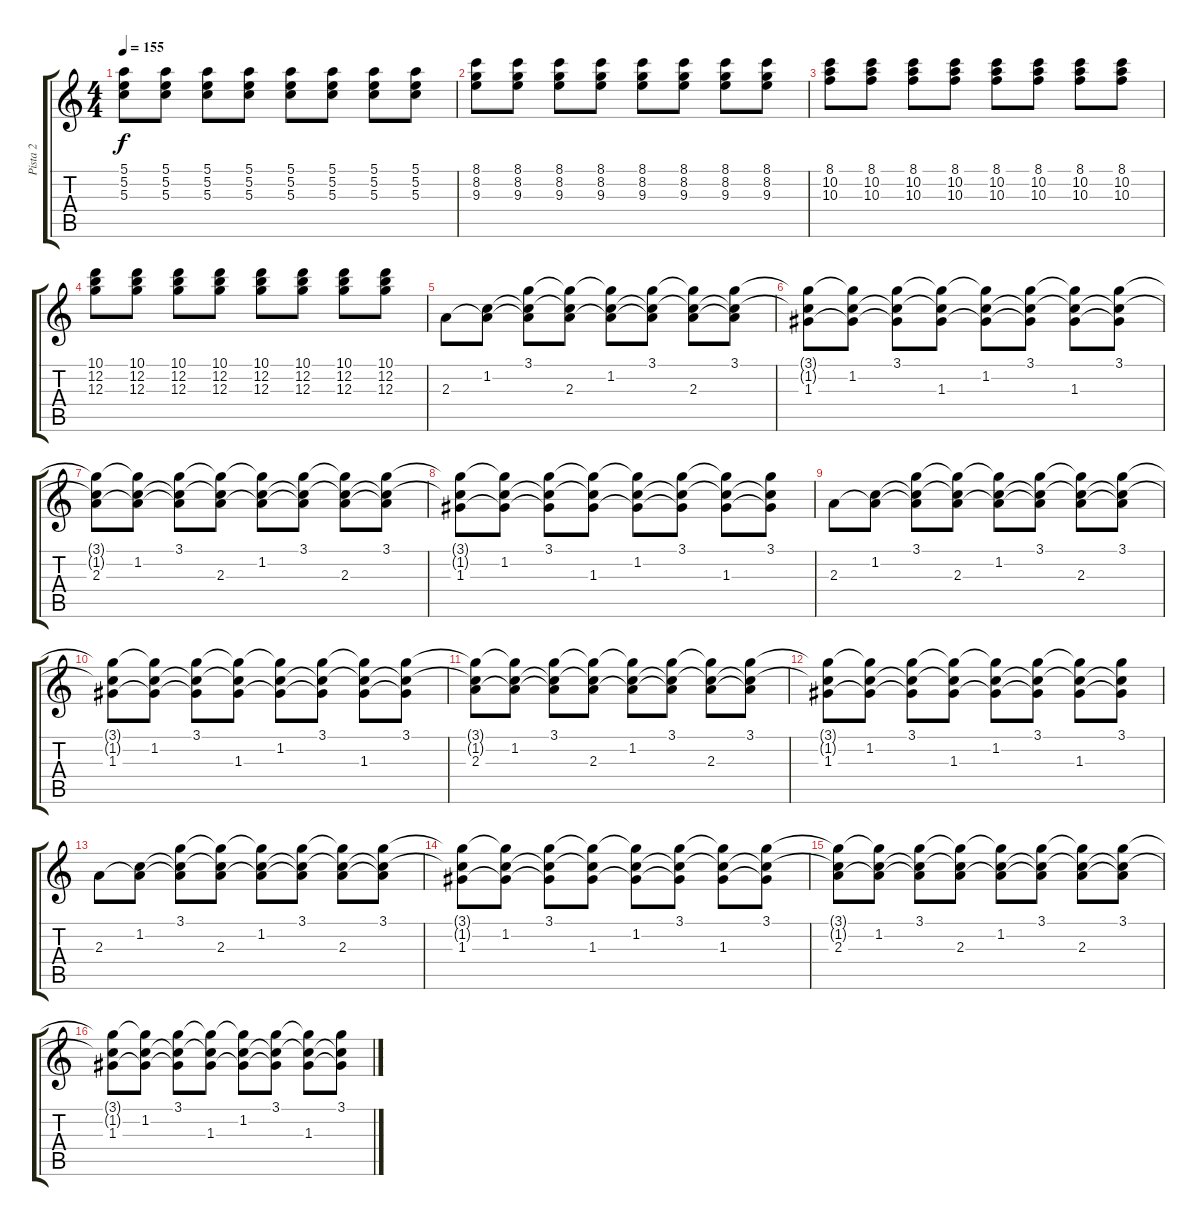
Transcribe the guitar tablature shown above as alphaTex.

\track ("Pista 2" "Pista 2") {instrument overdrivenguitar}
\staff {score tabs}
\tuning (E4 B3 G3 D3 A2 E2) {hide}
\ts (4 4)
\tempo 155
\clef g2
\ks c
(5.1 5.2 5.3).8{dy f instrument overdrivenguitar} (5.1 5.2 5.3).8 (5.1 5.2 5.3).8 (5.1 5.2 5.3).8 (5.1 5.2 5.3).8 (5.1 5.2 5.3).8 (5.1 5.2 5.3).8 (5.1 5.2 5.3).8 |
(8.1 8.2 9.3).8 (8.1 8.2 9.3).8 (8.1 8.2 9.3).8 (8.1 8.2 9.3).8 (8.1 8.2 9.3).8 (8.1 8.2 9.3).8 (8.1 8.2 9.3).8 (8.1 8.2 9.3).8 |
(8.1 10.2 10.3).8 (8.1 10.2 10.3).8 (8.1 10.2 10.3).8 (8.1 10.2 10.3).8 (8.1 10.2 10.3).8 (8.1 10.2 10.3).8 (8.1 10.2 10.3).8 (8.1 10.2 10.3).8 |
(10.1 12.2 12.3).8 (10.1 12.2 12.3).8 (10.1 12.2 12.3).8 (10.1 12.2 12.3).8 (10.1 12.2 12.3).8 (10.1 12.2 12.3).8 (10.1 12.2 12.3).8 (10.1 12.2 12.3).8 |
2.3.8 (1.2 2.3{t}).8 (3.1 1.2{t} 2.3{t}).8 (3.1{t} 1.2{t} 2.3).8 (3.1{t} 1.2 2.3{t}).8 (3.1 1.2{t} 2.3{t}).8 (3.1{t} 1.2{t} 2.3).8 (3.1 1.2{t} 2.3{t}).8 |
(3.1{t} 1.2{t} 1.3).8 (3.1{t} 1.2 1.3{t}).8 (3.1 1.2{t} 1.3{t}).8 (3.1{t} 1.2{t} 1.3).8 (3.1{t} 1.2 1.3{t}).8 (3.1 1.2{t} 1.3{t}).8 (3.1{t} 1.2{t} 1.3).8 (3.1 1.2{t} 1.3{t}).8 |
(3.1{t} 1.2{t} 2.3).8 (3.1{t} 1.2 2.3{t}).8 (3.1 1.2{t} 2.3{t}).8 (3.1{t} 1.2{t} 2.3).8 (3.1{t} 1.2 2.3{t}).8 (3.1 1.2{t} 2.3{t}).8 (3.1{t} 1.2{t} 2.3).8 (3.1 1.2{t} 2.3{t}).8 |
(3.1{t} 1.2{t} 1.3).8 (3.1{t} 1.2 1.3{t}).8 (3.1 1.2{t} 1.3{t}).8 (3.1{t} 1.2{t} 1.3).8 (3.1{t} 1.2 1.3{t}).8 (3.1 1.2{t} 1.3{t}).8 (3.1{t} 1.2{t} 1.3).8 (3.1 1.2{t} 1.3{t}).8 |
2.3.8 (1.2 2.3{t}).8 (3.1 1.2{t} 2.3{t}).8 (3.1{t} 1.2{t} 2.3).8 (3.1{t} 1.2 2.3{t}).8 (3.1 1.2{t} 2.3{t}).8 (3.1{t} 1.2{t} 2.3).8 (3.1 1.2{t} 2.3{t}).8 |
(3.1{t} 1.2{t} 1.3).8 (3.1{t} 1.2 1.3{t}).8 (3.1 1.2{t} 1.3{t}).8 (3.1{t} 1.2{t} 1.3).8 (3.1{t} 1.2 1.3{t}).8 (3.1 1.2{t} 1.3{t}).8 (3.1{t} 1.2{t} 1.3).8 (3.1 1.2{t} 1.3{t}).8 |
(3.1{t} 1.2{t} 2.3).8 (3.1{t} 1.2 2.3{t}).8 (3.1 1.2{t} 2.3{t}).8 (3.1{t} 1.2{t} 2.3).8 (3.1{t} 1.2 2.3{t}).8 (3.1 1.2{t} 2.3{t}).8 (3.1{t} 1.2{t} 2.3).8 (3.1 1.2{t} 2.3{t}).8 |
(3.1{t} 1.2{t} 1.3).8 (3.1{t} 1.2 1.3{t}).8 (3.1 1.2{t} 1.3{t}).8 (3.1{t} 1.2{t} 1.3).8 (3.1{t} 1.2 1.3{t}).8 (3.1 1.2{t} 1.3{t}).8 (3.1{t} 1.2{t} 1.3).8 (3.1 1.2{t} 1.3{t}).8 |
2.3.8 (1.2 2.3{t}).8 (3.1 1.2{t} 2.3{t}).8 (3.1{t} 1.2{t} 2.3).8 (3.1{t} 1.2 2.3{t}).8 (3.1 1.2{t} 2.3{t}).8 (3.1{t} 1.2{t} 2.3).8 (3.1 1.2{t} 2.3{t}).8 |
(3.1{t} 1.2{t} 1.3).8 (3.1{t} 1.2 1.3{t}).8 (3.1 1.2{t} 1.3{t}).8 (3.1{t} 1.2{t} 1.3).8 (3.1{t} 1.2 1.3{t}).8 (3.1 1.2{t} 1.3{t}).8 (3.1{t} 1.2{t} 1.3).8 (3.1 1.2{t} 1.3{t}).8 |
(3.1{t} 1.2{t} 2.3).8 (3.1{t} 1.2 2.3{t}).8 (3.1 1.2{t} 2.3{t}).8 (3.1{t} 1.2{t} 2.3).8 (3.1{t} 1.2 2.3{t}).8 (3.1 1.2{t} 2.3{t}).8 (3.1{t} 1.2{t} 2.3).8 (3.1 1.2{t} 2.3{t}).8 |
(3.1{t} 1.2{t} 1.3).8 (3.1{t} 1.2 1.3{t}).8 (3.1 1.2{t} 1.3{t}).8 (3.1{t} 1.2{t} 1.3).8 (3.1{t} 1.2 1.3{t}).8 (3.1 1.2{t} 1.3{t}).8 (3.1{t} 1.2{t} 1.3).8 (3.1 1.2{t} 1.3{t}).8
